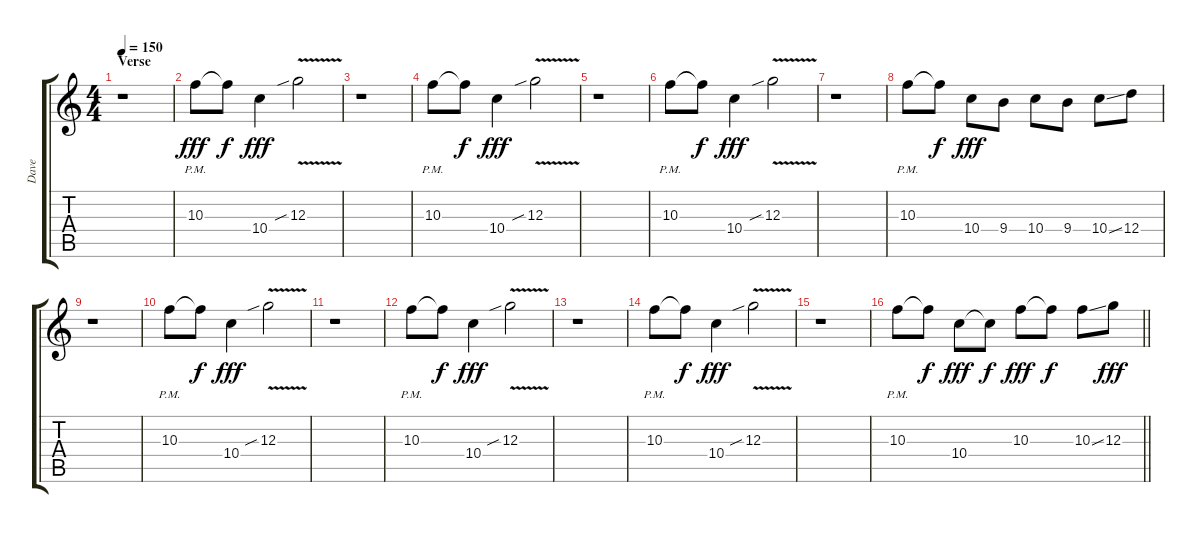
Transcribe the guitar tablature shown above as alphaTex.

\track ("Dave" "Dave") {instrument distortionguitar}
\staff {score tabs}
\tuning (E4 B3 G3 D3 A2 D2) {hide}
\ts (4 4)
\section ("" "Verse")
\tempo 150
\clef g2
\ks c
r.1{dy f volume 10 instrument overdrivenguitar} |
10.3{pm}.8{dy fff} 10.3{t}.8{dy f} 10.4.4{dy fff} 12.3{v sib}.2 |
r.1 |
10.3{pm}.8 10.3{t}.8{dy f} 10.4.4{dy fff} 12.3{v sib}.2 |
r.1 |
10.3{pm}.8 10.3{t}.8{dy f} 10.4.4{dy fff} 12.3{v sib}.2 |
r.1 |
10.3{pm}.8 10.3{t}.8{dy f} 10.4.8{dy fff} 9.4.8 10.4.8 9.4.8 10.4{ss}.8 12.4.8 |
r.1 |
10.3{pm}.8 10.3{t}.8{dy f} 10.4.4{dy fff} 12.3{v sib}.2 |
r.1 |
10.3{pm}.8 10.3{t}.8{dy f} 10.4.4{dy fff} 12.3{v sib}.2 |
r.1 |
10.3{pm}.8 10.3{t}.8{dy f} 10.4.4{dy fff} 12.3{v sib}.2 |
r.1 |
\barLineRight lightlight
10.3{pm}.8 10.3{t}.8{dy f} 10.4.8{dy fff} 10.4{t}.8{dy f} 10.3.8{dy fff} 10.3{t}.8{dy f} 10.3{ss}.8 12.3.8{dy fff}
